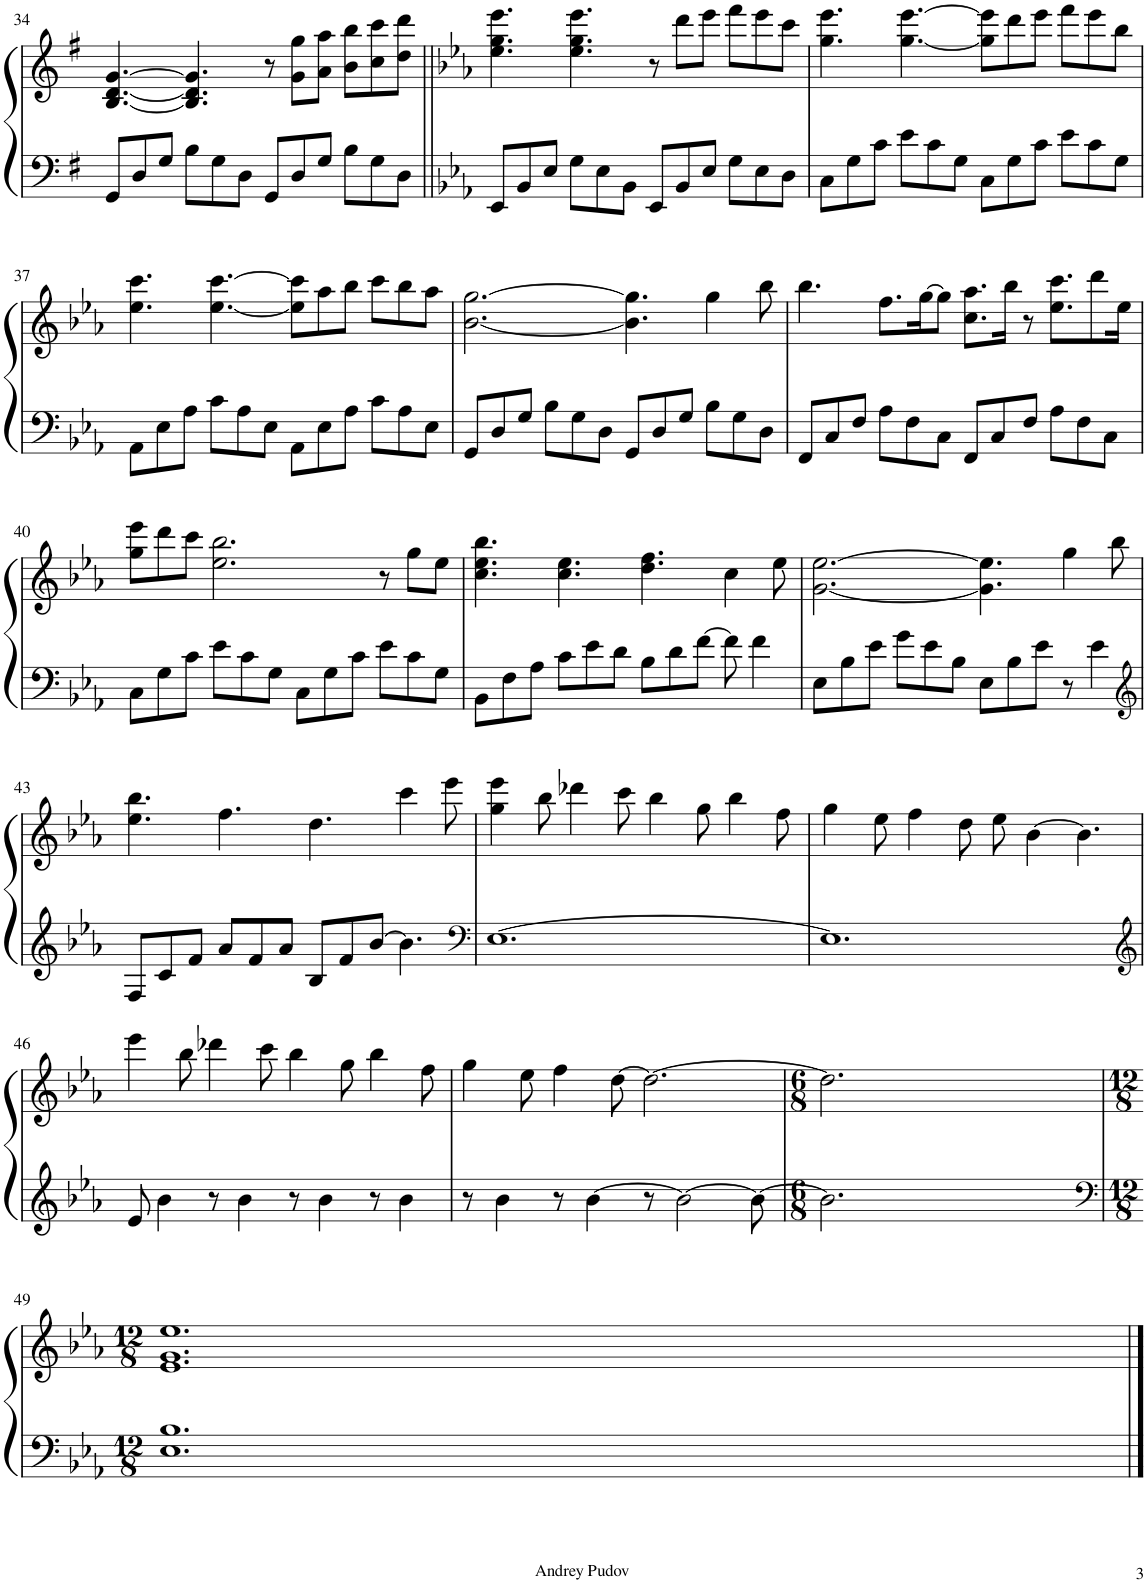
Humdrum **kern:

**kern	**kern
*part1	*part1
*staff2	*staff1
*I"Piano	*
*I'Pno.	*
!!LO:PB:g=z
*clefF4	*clefG2
*k[f#]	*k[f#]
*M12/8	*M12/8
=34	=34
8GG/L	[4.B/ [4.d/ [4.g/
8D/	.
8G/J	.
8B\L	4.B/] 4.d/] 4.g/]
8G\	.
8D\J	.
8GG/L	8r
8D/	8g\ 8gg\L
8G/J	8a\ 8aa\J
8B\L	8b\ 8bb\L
8G\	8cc\ 8ccc\
8D\J	8dd\ 8ddd\J
=35||	=35||
*k[b-e-a-]	*k[b-e-a-]
8EE-/L	4.ee-\ 4.gg\ 4.eee-\
8BB-/	.
8E-/J	.
8G\L	4.ee-\ 4.gg\ 4.eee-\
8E-\	.
8BB-\J	.
8EE-/L	8r
8BB-/	8ddd\L
8E-/J	8eee-\J
8G\L	8fff\L
8E-\	8eee-\
8D\J	8ccc\J
=36	=36
8C\L	4.gg\ 4.eee-\
8G\	.
8c\J	.
8e-\L	[4.gg\ [4.eee-\
8c\	.
8G\J	.
8C\L	8gg\] 8eee-\]L
8G\	8ddd\
8c\J	8eee-\J
8e-\L	8fff\L
8c\	8eee-\
8G\J	8bb-\J
!!LO:LB:g=z
=37	=37
8AA-\L	4.ee-\ 4.ccc\
8E-\	.
8A-\J	.
8c\L	[4.ee-\ [4.ccc\
8A-\	.
8E-\J	.
8AA-\L	8ee-\] 8ccc\]L
8E-\	8aa-\
8A-\J	8bb-\J
8c\L	8ccc\L
8A-\	8bb-\
8E-\J	8aa-\J
=38	=38
8GG/L	[2.b-\ [2.gg\
8D/	.
8G/J	.
8B-\L	.
8G\	.
8D\J	.
8GG/L	4.b-\] 4.gg\]
8D/	.
8G/J	.
8B-\L	4gg\
8G\	.
8D\J	8bb-\
=39	=39
8FF/L	4.bb-\
8C/	.
8F/J	.
8A-\L	8.ff\L
8F\	.
.	[16gg\K
8C\J	8gg\J]
8FF/L	8.cc\ 8.aa-\L
8C/	.
.	16bb-\Jk
8F/J	8r
8A-\L	8.ee-\ 8.ccc\L
8F\	.
.	8ddd\
8C\J	.
.	16ee-\Jk
!!LO:LB:g=z
=40	=40
8C\L	8gg\ 8eee-\L
8G\	8ddd\
8c\J	8ccc\J
8e-\L	2.ee-\ 2.bb-\
8c\	.
8G\J	.
8C\L	.
8G\	.
8c\J	.
8e-\L	8r
8c\	8gg\L
8G\J	8ee-\J
=41	=41
8BB-\L	4.cc\ 4.ee-\ 4.bb-\
8F\	.
8A-\J	.
8c\L	4.cc\ 4.ee-\
8e-\	.
8d\J	.
8B-\L	4.dd\ 4.ff\
8d\	.
[8f\J	.
8f\]	4cc\
4f\	.
.	8ee-\
=42	=42
8E-\L	[2.g\ [2.ee-\
8B-\	.
8e-\J	.
8g\L	.
8e-\	.
8B-\J	.
8E-\L	4.g\] 4.ee-\]
8B-\	.
8e-\J	.
8r	4gg\
4e-\	.
.	8bb-\
!!LO:LB:g=z
=43	=43
*clefG2	*
8F/L	4.ee-\ 4.bb-\
8c/	.
8f/J	.
8a-/L	4.ff\
8f/	.
8a-/J	.
8B-/L	4.dd\
8f/	.
[8b-/J	.
4.b-\]	4ccc\
.	8eee-\
=44	=44
*clefF4	*
[1.E-	4gg\ 4eee-\
.	8bb-\
.	4ddd-X\
.	8ccc\
.	4bb-\
.	8gg\
.	4bb-\
.	8ff\
=45	=45
1.E-]	4gg\
.	8ee-\
.	4ff\
.	8dd\
.	8ee-\
.	[4b-\
.	4.b-\]
!!LO:LB:g=z
=46	=46
*clefG2	*
8e-/	4eee-\
4b-\	.
.	8bb-\
8r	4ddd-X\
4b-\	.
.	8ccc\
8r	4bb-\
4b-\	.
.	8gg\
8r	4bb-\
4b-\	.
.	8ff\
=47	=47
8r	4gg\
4b-\	.
.	8ee-\
8r	4ff\
[4b-\	.
.	[8dd\
8r	2.dd\_
2b-\_	.
8b-\_	.
=48	=48
*M6/8	*M6/8
2.b-\]	2.dd\]
!!LO:LB:g=z
=49	=49
*clefF4	*
*M12/8	*M12/8
1.E- 1.B-	1.e- 1.g 1.ee-
==	==
*-	*-
